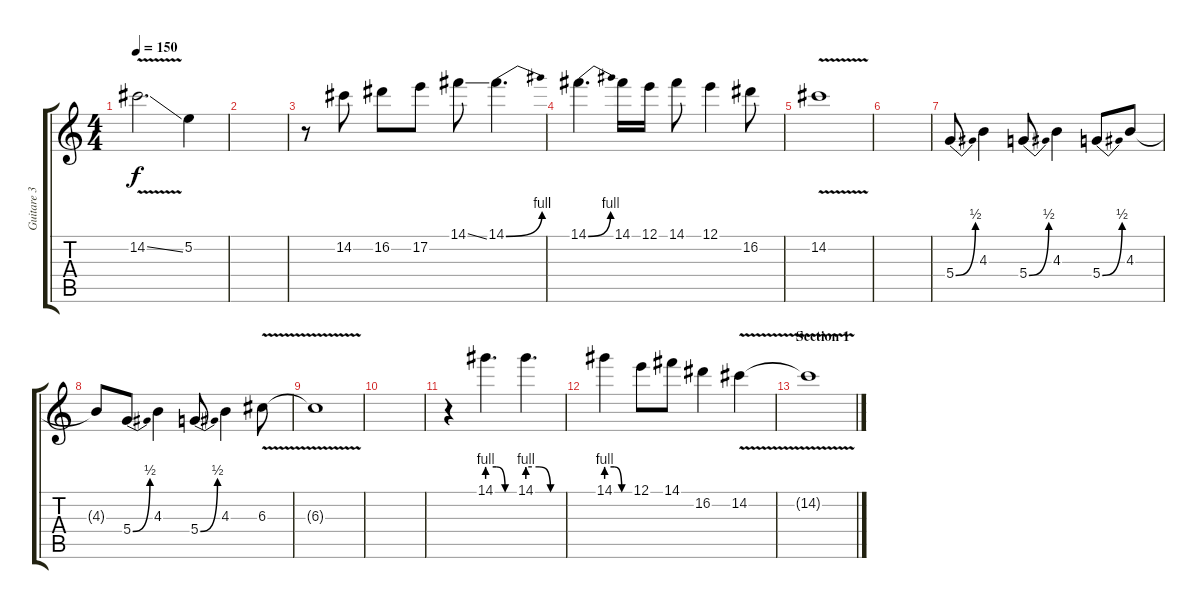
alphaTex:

\track ("Guitare 3" "Guitare 3") {instrument overdrivenguitar}
\staff {score tabs}
\tuning (E4 B3 G3 D3 A2 E2) {hide}
\ts (4 4)
\tempo 150
\clef g2
\ks c
14.2{v ss}.2{d dy f} 5.2.4 |
|
r.8 14.2.8 16.2.8 17.2.8 14.1{ss}.8 14.1{be (bend 0 0 60 4)}.4{d} |
14.1{be (bend 0 0 60 4)}.4{d} 14.1.16 12.1.16 14.1.8 12.1.4 16.2.8 |
14.2{v}.1{volume 10} |
|
5.4{be (bend 0 0 60 2)}.8{volume 8} 4.3.4 5.4{be (bend 0 0 60 2)}.8 4.3.4 5.4{be (bend 0 0 60 2)}.8 4.3.8 |
4.3{t}.8 5.4{be (bend 0 0 60 2)}.8 4.3.4 5.4{be (bend 0 0 60 2)}.8 4.3.4 6.3{v}.8 |
6.3{t}.1{volume 6} |
|
r.4{volume 4} 14.1{be (custom 0 4 20 4 40 0 60 0)}.4{d} 14.1{be (custom 0 4 20 4 40 0 60 0)}.4{d} |
14.1{be (custom 0 4 20 4 40 0 60 0)}.4 12.1.8 14.1.8 16.2.4 14.2{v}.4 |
\section ("" "Section 1")
14.2{t}.1{volume 2}
